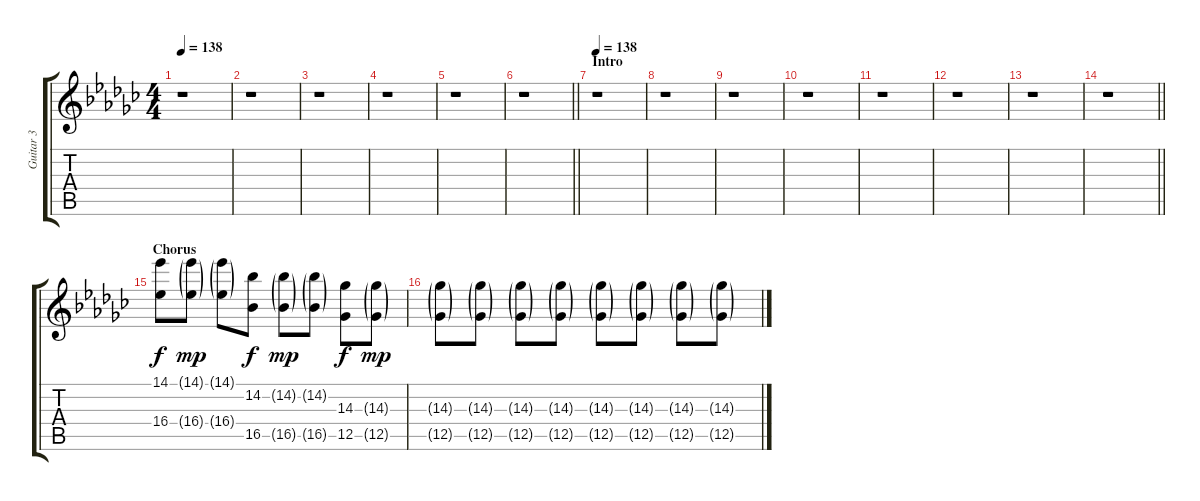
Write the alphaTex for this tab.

\track ("Guitar 3" "Guitar 3") {instrument acousticguitarsteel}
\staff {score tabs}
\tuning (Db4 Ab3 E3 B2 Gb2 B1) {hide}
\ts (4 4)
\tempo 138
\clef g2
\ks gb
r.1{dy mp} |
r.1 |
r.1 |
r.1 |
r.1 |
\barLineRight lightlight
r.1 |
\section ("" "Intro")
\tempo 138
r.1 |
r.1 |
r.1 |
r.1 |
r.1 |
r.1 |
r.1 |
\barLineRight lightlight
r.1 |
\section ("" "Chorus")
(14.1 16.4).8{dy f volume 11 balance 8 instrument overdrivenguitar} (14.1{g} 16.4{g}).8{dy mp} (14.1{g} 16.4{g}).8 (14.2 16.5).8{dy f} (14.2{g} 16.5{g}).8{dy mp} (14.2{g} 16.5{g}).8 (14.3 12.5).8{dy f} (14.3{g} 12.5{g}).8{dy mp} |
(14.3{g} 12.5{g}).8 (14.3{g} 12.5{g}).8 (14.3{g} 12.5{g}).8 (14.3{g} 12.5{g}).8 (14.3{g} 12.5{g}).8 (14.3{g} 12.5{g}).8 (14.3{g} 12.5{g}).8 (14.3{g} 12.5{g}).8
